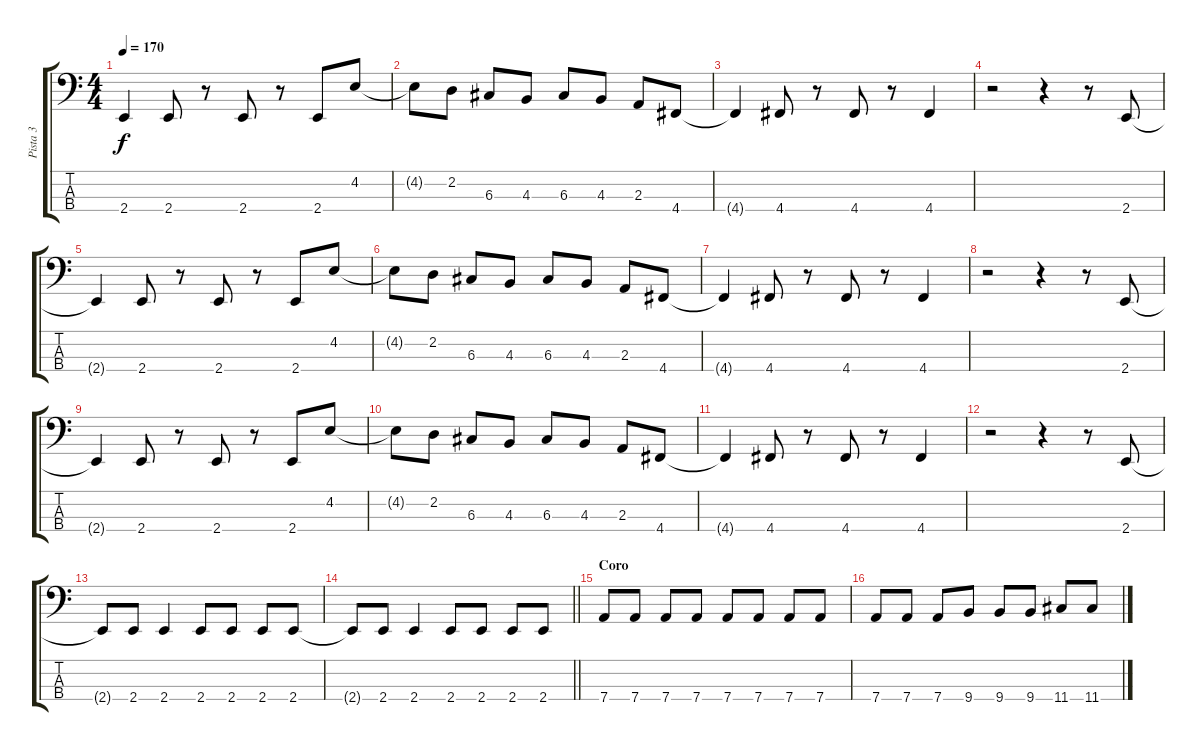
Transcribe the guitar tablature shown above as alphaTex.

\track ("Pista 3" "Pista 3") {instrument electricbassfinger}
\staff {score tabs}
\tuning (F2 C2 G1 D1) {hide}
\ts (4 4)
\tempo 170
\clef f4
\ks c
2.4{t}.4{dy f} 2.4.8 r.8 2.4.8 r.8 2.4.8 4.2.8 |
4.2{t}.8 2.2.8 6.3.8 4.3.8 6.3.8 4.3.8 2.3.8 4.4.8 |
4.4{t}.4 4.4.8 r.8 4.4.8 r.8 4.4.4 |
r.2 r.4 r.8 2.4.8 |
2.4{t}.4 2.4.8 r.8 2.4.8 r.8 2.4.8 4.2.8 |
4.2{t}.8 2.2.8 6.3.8 4.3.8 6.3.8 4.3.8 2.3.8 4.4.8 |
4.4{t}.4 4.4.8 r.8 4.4.8 r.8 4.4.4 |
r.2 r.4 r.8 2.4.8 |
2.4{t}.4 2.4.8 r.8 2.4.8 r.8 2.4.8 4.2.8 |
4.2{t}.8 2.2.8 6.3.8 4.3.8 6.3.8 4.3.8 2.3.8 4.4.8 |
4.4{t}.4 4.4.8 r.8 4.4.8 r.8 4.4.4 |
r.2 r.4 r.8 2.4.8 |
2.4{t}.8 2.4.8 2.4.4 2.4.8 2.4.8 2.4.8 2.4.8 |
\barLineRight lightlight
2.4{t}.8 2.4.8 2.4.4 2.4.8 2.4.8 2.4.8 2.4.8 |
\section ("" "Coro")
7.4.8 7.4.8 7.4.8 7.4.8 7.4.8 7.4.8 7.4.8 7.4.8 |
7.4.8 7.4.8 7.4.8 9.4.8 9.4.8 9.4.8 11.4.8 11.4.8
